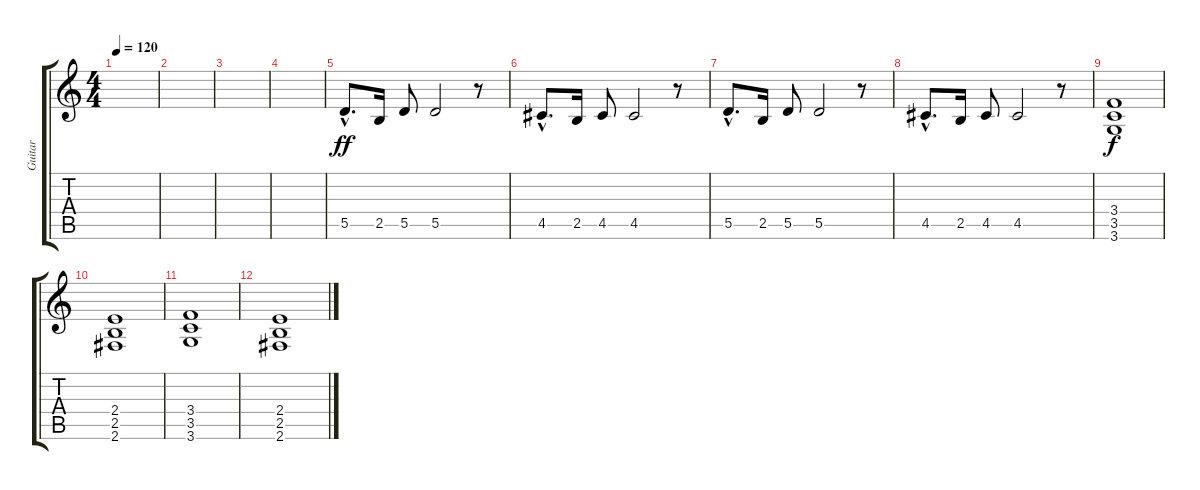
\track ("Guitar" "Guitar") {instrument acousticguitarnylon}
\staff {score tabs}
\tuning (E4 B3 G3 D3 A2 E2) {hide}
\ts (4 4)
\tempo 120
\clef g2
\ks c
|
|
|
|
5.5{hac}.8{d dy ff instrument acousticguitarnylon} 2.5.16 5.5.8 5.5.2 r.8 |
4.5{hac}.8{d} 2.5.16 4.5.8 4.5.2 r.8 |
5.5{hac}.8{d} 2.5.16 5.5.8 5.5.2 r.8 |
4.5{hac}.8{d} 2.5.16 4.5.8 4.5.2 r.8 |
(3.4 3.5 3.6).1{dy f} |
(2.4 2.5 2.6).1 |
(3.4 3.5 3.6).1 |
(2.4 2.5 2.6).1
